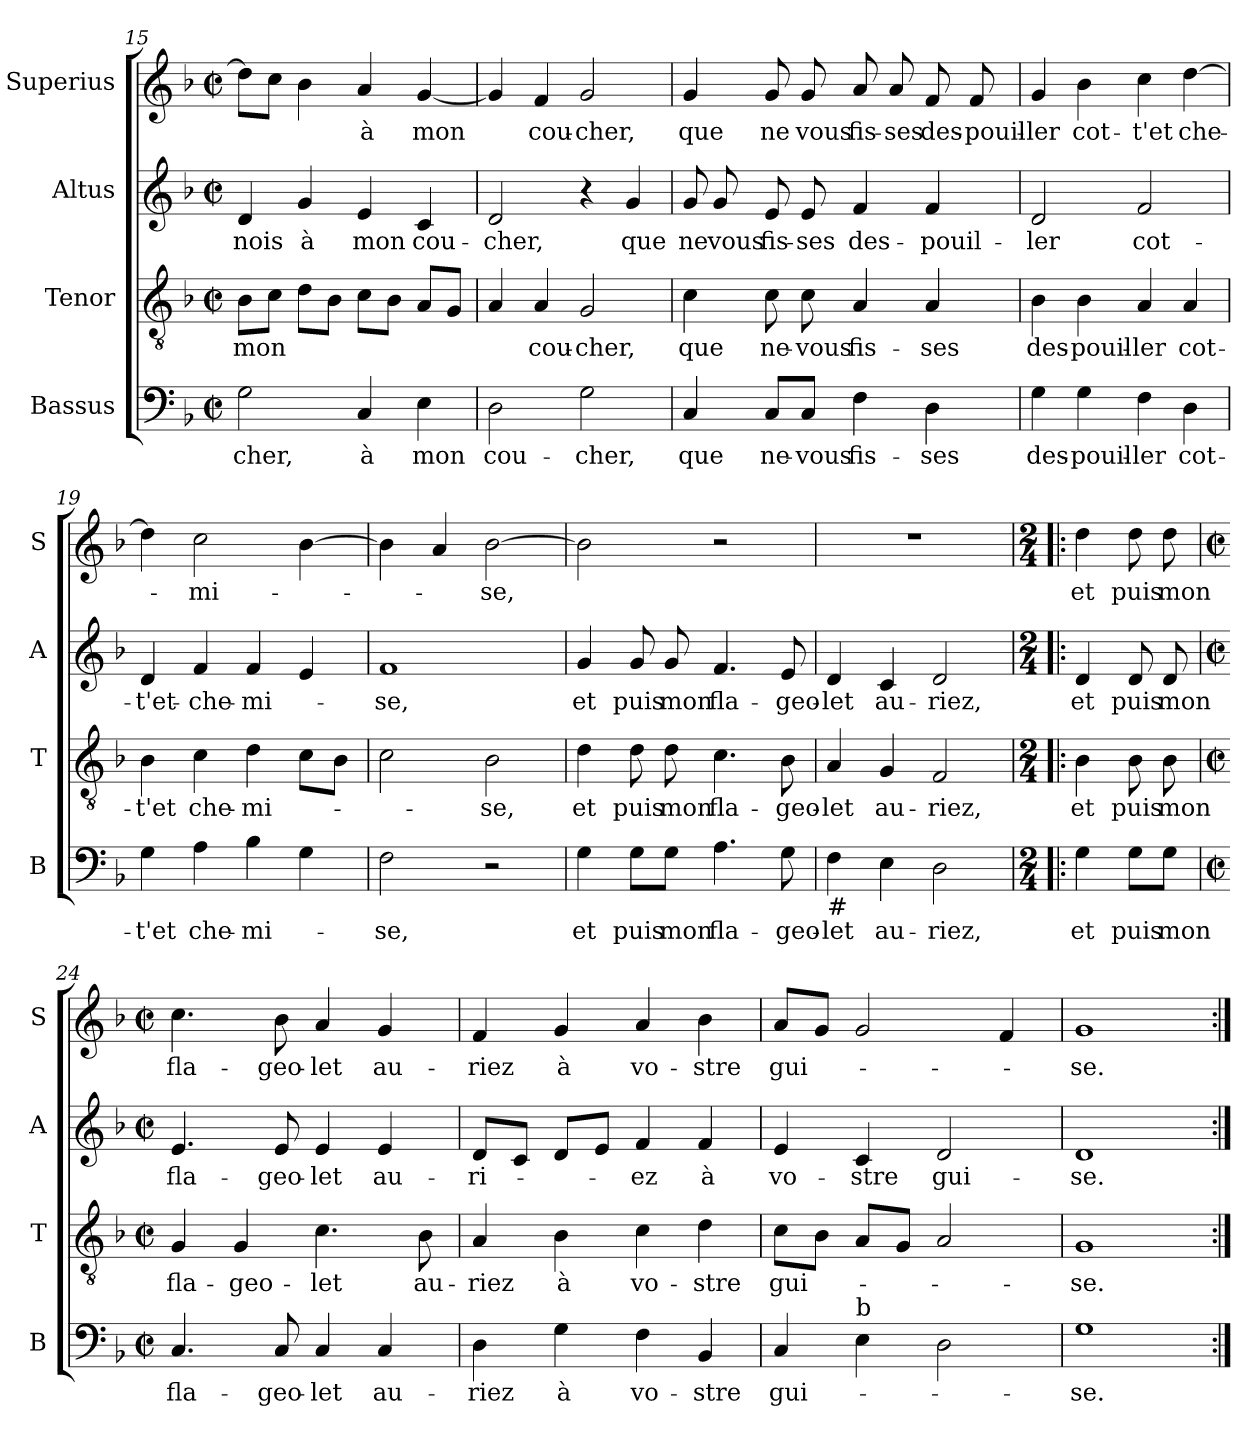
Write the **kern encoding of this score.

**kern	**text	**kern	**text	**kern	**text	**kern	**text
*part4	*part4	*part3	*part3	*part2	*part2	*part1	*part1
*staff4	*staff4	*staff3	*staff3	*staff2	*staff2	*staff1	*staff1
*I"Bassus	*	*I"Tenor	*	*I"Altus	*	*I"Superius	*
*I'B	*	*I'T	*	*I'A	*	*I'S	*
*clefF4	*	*clefGv2	*	*clefG2	*	*clefG2	*
*k[b-]	*	*k[b-]	*	*k[b-]	*	*k[b-]	*
*F:	*	*F:	*	*F:	*	*F:	*
*M2/2	*	*M2/2	*	*M2/2	*	*M2/2	*
*met(c|)	*	*met(c|)	*	*met(c|)	*	*met(c|)	*
=15	=15	=15	=15	=15	=15	=15	=15
!	!LO:LY:b	!	!LO:LY:b	!	!LO:LY:b	!	!
2G\	-cher,	8B-\L	mon	4d/	-nois	8dd\L]	.
.	.	8c\J	.	.	.	8cc\J	.
!	!	!	!	!	!LO:LY:b	!	!
.	.	8d\L	.	4g/	à	4b-\	.
.	.	8B-\J	.	.	.	.	.
!	!LO:LY:b	!	!	!	!LO:LY:b	!	!LO:LY:b
4C/	à	8c\L	.	4e/	mon	4a/	à
.	.	8B-\J	.	.	.	.	.
!	!LO:LY:b	!	!	!	!LO:LY:b	!	!LO:LY:b
4E\	mon	8A/L	.	4c/	cou-	[4g/	mon
.	.	8G/J	.	.	.	.	.
=16	=16	=16	=16	=16	=16	=16	=16
!	!LO:LY:b	!	!	!	!LO:LY:b	!	!
2D\	cou-	4A/	.	2d/	-cher,	4g/]	.
!	!	!	!LO:LY:b	!	!	!	!LO:LY:b
.	.	4A/	cou-	.	.	4f/	cou-
!	!LO:LY:b	!	!LO:LY:b	!	!	!	!LO:LY:b
2G\	-cher,	2G/	-cher,	4r	.	2g/	-cher,
!	!	!	!	!	!LO:LY:b	!	!
.	.	.	.	4g/	que	.	.
=17	=17	=17	=17	=17	=17	=17	=17
!	!LO:LY:b	!	!LO:LY:b	!	!LO:LY:b	!	!LO:LY:b
4C/	que	4c\	que	8g/	ne	4g/	que
!	!	!	!	!	!LO:LY:b	!	!
.	.	.	.	8g/	vous	.	.
!	!LO:LY:b	!	!LO:LY:b	!	!LO:LY:b	!	!LO:LY:b
8C/L	ne-	8c\	ne-	8e/	fis-	8g/	ne
!	!LO:LY:b	!	!LO:LY:b	!	!LO:LY:b	!	!LO:LY:b
8C/J	-vous	8c\	-vous	8e/	-ses	8g/	vous
!	!LO:LY:b	!	!LO:LY:b	!	!LO:LY:b	!	!LO:LY:b
4F\	fis-	4A/	fis-	4f/	des-	8a/	fis-
!	!	!	!	!	!	!	!LO:LY:b
.	.	.	.	.	.	8a/	-ses
!	!LO:LY:b	!	!LO:LY:b	!	!LO:LY:b	!	!LO:LY:b
4D\	-ses	4A/	-ses	4f/	-pouil-	8f/	des-
!	!	!	!	!	!	!	!LO:LY:b
.	.	.	.	.	.	8f/	-pouil-
!!LO:LB:g=z
=18	=18	=18	=18	=18	=18	=18	=18
!	!LO:LY:b	!	!LO:LY:b	!	!LO:LY:b	!	!LO:LY:b
4G\	des-	4B-\	des-	2d/	-ler	4g/	-ler
!	!LO:LY:b	!	!LO:LY:b	!	!	!	!LO:LY:b
4G\	-pouil-	4B-\	-pouil-	.	.	4b-\	cot-
!	!LO:LY:b	!	!LO:LY:b	!	!LO:LY:b	!	!LO:LY:b
4F\	-ler	4A/	-ler	2f/	cot-	4cc\	-t'et
!	!LO:LY:b	!	!LO:LY:b	!	!	!	!LO:LY:b
4D\	cot-	4A/	cot-	.	.	[4dd\	che-
=19	=19	=19	=19	=19	=19	=19	=19
!	!LO:LY:b	!	!LO:LY:b	!	!LO:LY:b	!	!
4G\	-t'et	4B-\	-t'et	4d/	-t'et-	4dd\]	.
!	!LO:LY:b	!	!LO:LY:b	!	!LO:LY:b	!	!LO:LY:b
4A\	che-	4c\	che-	4f/	-che-	2cc\	-mi-
!	!LO:LY:b	!	!LO:LY:b	!	!LO:LY:b	!	!
4B-\	-mi-	4d\	-mi-	4f/	-mi-	.	.
4G\	.	8c\L	.	4e/	.	[4b-\	.
.	.	8B-\J	.	.	.	.	.
=20	=20	=20	=20	=20	=20	=20	=20
!	!LO:LY:b	!	!	!	!LO:LY:b	!	!
2F\	-se,	2c\	.	1f	-se,	4b-\]	.
.	.	.	.	.	.	4a/	.
!	!	!	!LO:LY:b	!	!	!	!LO:LY:b
2r	.	2B-\	-se,	.	.	[2b-\	-se,
=21	=21	=21	=21	=21	=21	=21	=21
!	!LO:LY:b	!	!LO:LY:b	!	!LO:LY:b	!	!
4G\	et	4d\	et	4g/	et	2b-\]	.
!	!LO:LY:b	!	!LO:LY:b	!	!LO:LY:b	!	!
8G\L	puis	8d\	puis	8g/	puis	.	.
!	!LO:LY:b	!	!LO:LY:b	!	!LO:LY:b	!	!
8G\J	mon	8d\	mon	8g/	mon	.	.
!	!LO:LY:b	!	!LO:LY:b	!	!LO:LY:b	!	!
4.A\	fla-	4.c\	fla-	4.f/	fla-	2r	.
!	!LO:LY:b	!	!LO:LY:b	!	!LO:LY:b	!	!
8G\	-geo-	8B-\	-geo-	8e/	-geo-	.	.
=22	=22	=22	=22	=22	=22	=22	=22
!LO:TX:b:t=#	!	!	!	!	!	!	!
!	!LO:LY:b	!	!LO:LY:b	!	!LO:LY:b	!	!
4F\	-let	4A/	-let	4d/	-let	1r	.
!	!LO:LY:b	!	!LO:LY:b	!	!LO:LY:b	!	!
4E\	au-	4G/	au-	4c/	au-	.	.
!	!LO:LY:b	!	!LO:LY:b	!	!LO:LY:b	!	!
2D\	-riez,	2F/	-riez,	2d/	-riez,	.	.
!!LO:LB:g=z
=23!|:	=23!|:	=23!|:	=23!|:	=23!|:	=23!|:	=23!|:	=23!|:
*M2/4	*	*M2/4	*	*M2/4	*	*M2/4	*
!	!LO:LY:b	!	!LO:LY:b	!	!LO:LY:b	!	!LO:LY:b
4G\	et	4B-\	et	4d/	et	4dd\	et
!	!LO:LY:b	!	!LO:LY:b	!	!LO:LY:b	!	!LO:LY:b
8G\L	puis	8B-\	puis	8d/	puis	8dd\	puis
!	!LO:LY:b	!	!LO:LY:b	!	!LO:LY:b	!	!LO:LY:b
8G\J	mon	8B-\	mon	8d/	mon	8dd\	mon
=24	=24	=24	=24	=24	=24	=24	=24
*M2/2	*	*M2/2	*	*M2/2	*	*M2/2	*
*met(c|)	*	*met(c|)	*	*met(c|)	*	*met(c|)	*
!	!LO:LY:b	!	!LO:LY:b	!	!LO:LY:b	!	!LO:LY:b
4.C/	fla-	4G/	fla-	4.e/	fla-	4.cc\	fla-
!	!	!	!LO:LY:b	!	!	!	!
.	.	4G/	-geo-	.	.	.	.
!	!LO:LY:b	!	!	!	!LO:LY:b	!	!LO:LY:b
8C/	-geo-	.	.	8e/	-geo-	8b-\	-geo-
!	!LO:LY:b	!	!LO:LY:b	!	!LO:LY:b	!	!LO:LY:b
4C/	-let	4.c\	-let	4e/	-let	4a/	-let
!	!LO:LY:b	!	!	!	!LO:LY:b	!	!LO:LY:b
4C/	au-	.	.	4e/	au-	4g/	au-
!	!	!	!LO:LY:b	!	!	!	!
.	.	8B-\	au-	.	.	.	.
=25	=25	=25	=25	=25	=25	=25	=25
!	!LO:LY:b	!	!LO:LY:b	!	!LO:LY:b	!	!LO:LY:b
4D\	-riez	4A/	-riez	8d/L	-ri-	4f/	-riez
.	.	.	.	8c/J	.	.	.
!	!LO:LY:b	!	!LO:LY:b	!	!	!	!LO:LY:b
4G\	à	4B-\	à	8d/L	.	4g/	à
.	.	.	.	8e/J	.	.	.
!	!LO:LY:b	!	!LO:LY:b	!	!LO:LY:b	!	!LO:LY:b
4F\	vo-	4c\	vo-	4f/	-ez	4a/	vo-
!	!LO:LY:b	!	!LO:LY:b	!	!LO:LY:b	!	!LO:LY:b
4BB-/	-stre	4d\	-stre	4f/	à	4b-\	-stre
=26	=26	=26	=26	=26	=26	=26	=26
!	!LO:LY:b	!	!LO:LY:b	!	!LO:LY:b	!	!LO:LY:b
4C/	gui-	8c\L	gui-	4e/	vo-	8a/L	gui-
.	.	8B-\J	.	.	.	8g/J	.
!LO:TX:a:t=b	!	!	!	!	!	!	!
!	!	!	!	!	!LO:LY:b	!	!
4E\	.	8A/L	.	4c/	-stre	2g/	.
.	.	8G/J	.	.	.	.	.
!	!	!	!	!	!LO:LY:b	!	!
2D\	.	2A/	.	2d/	gui-	.	.
.	.	.	.	.	.	4f/	.
=27	=27	=27	=27	=27	=27	=27	=27
!	!LO:LY:b	!	!LO:LY:b	!	!LO:LY:b	!	!LO:LY:b
1G	-se.	1G	-se.	1d	-se.	1g	-se.
=:|!	=:|!	=:|!	=:|!	=:|!	=:|!	=:|!	=:|!
*-	*-	*-	*-	*-	*-	*-	*-
